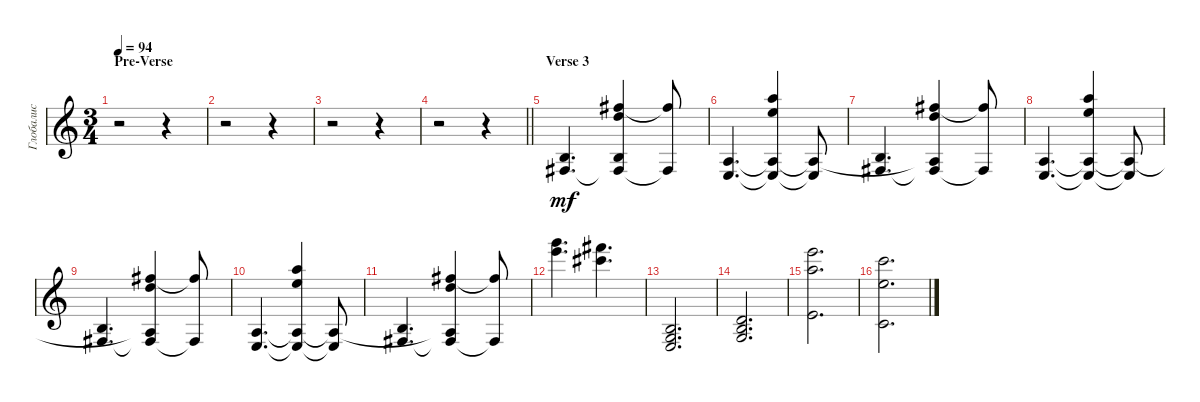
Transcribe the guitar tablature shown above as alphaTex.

\track ("Глобалис" "Глобалис") {instrument stringensemble1}
\staff {score}
\tuning (E4 B3 G3 D3 A2 E2 B1) {hide}
\ts (3 4)
\section ("" "Pre-Verse")
\tempo 94
\clef g2
\ks c
r.2{dy ff} r.4 |
r.2 r.4 |
r.2 r.4 |
\barLineRight lightlight
r.2 r.4 |
\section ("" "Verse 3")
(0.2 4.4).4{d dy mf} (10.1 19.2 4.3 4.4{t}).4 (19.2{t} 4.4{t}).8 |
(2.3 2.4).4{d} (12.1 22.2 2.3{t} 2.4{t}).4 (2.3{t} 2.4{t}).8 |
(0.2 4.4).4{d} (10.1 19.2 2.3{t} 4.4{t}).4 (19.2{t} 4.4{t}).8 |
(2.3 2.4).4{d} (12.1 22.2 2.3{t} 2.4{t}).4 (2.3{t} 2.4{t}).8 |
(0.2 4.4).4{d} (10.1 19.2 2.3{t} 4.4{t}).4 (19.2{t} 4.4{t}).8 |
(2.3 2.4).4{d} (12.1 22.2 2.3{t} 2.4{t}).4 (2.3{t} 2.4{t}).8 |
(0.2 4.4).4{d} (10.1 19.2 2.3{t} 4.4{t}).4 (19.2{t} 4.4{t}).8 |
(27.1 29.2).4{d} (26.1 26.2).4{d} |
(0.2 0.3 2.4).2{d} |
(3.2 4.3 5.4).2{d} |
(24.1 22.2 9.3).2{d} |
(20.1 17.2 5.3).2{d}
